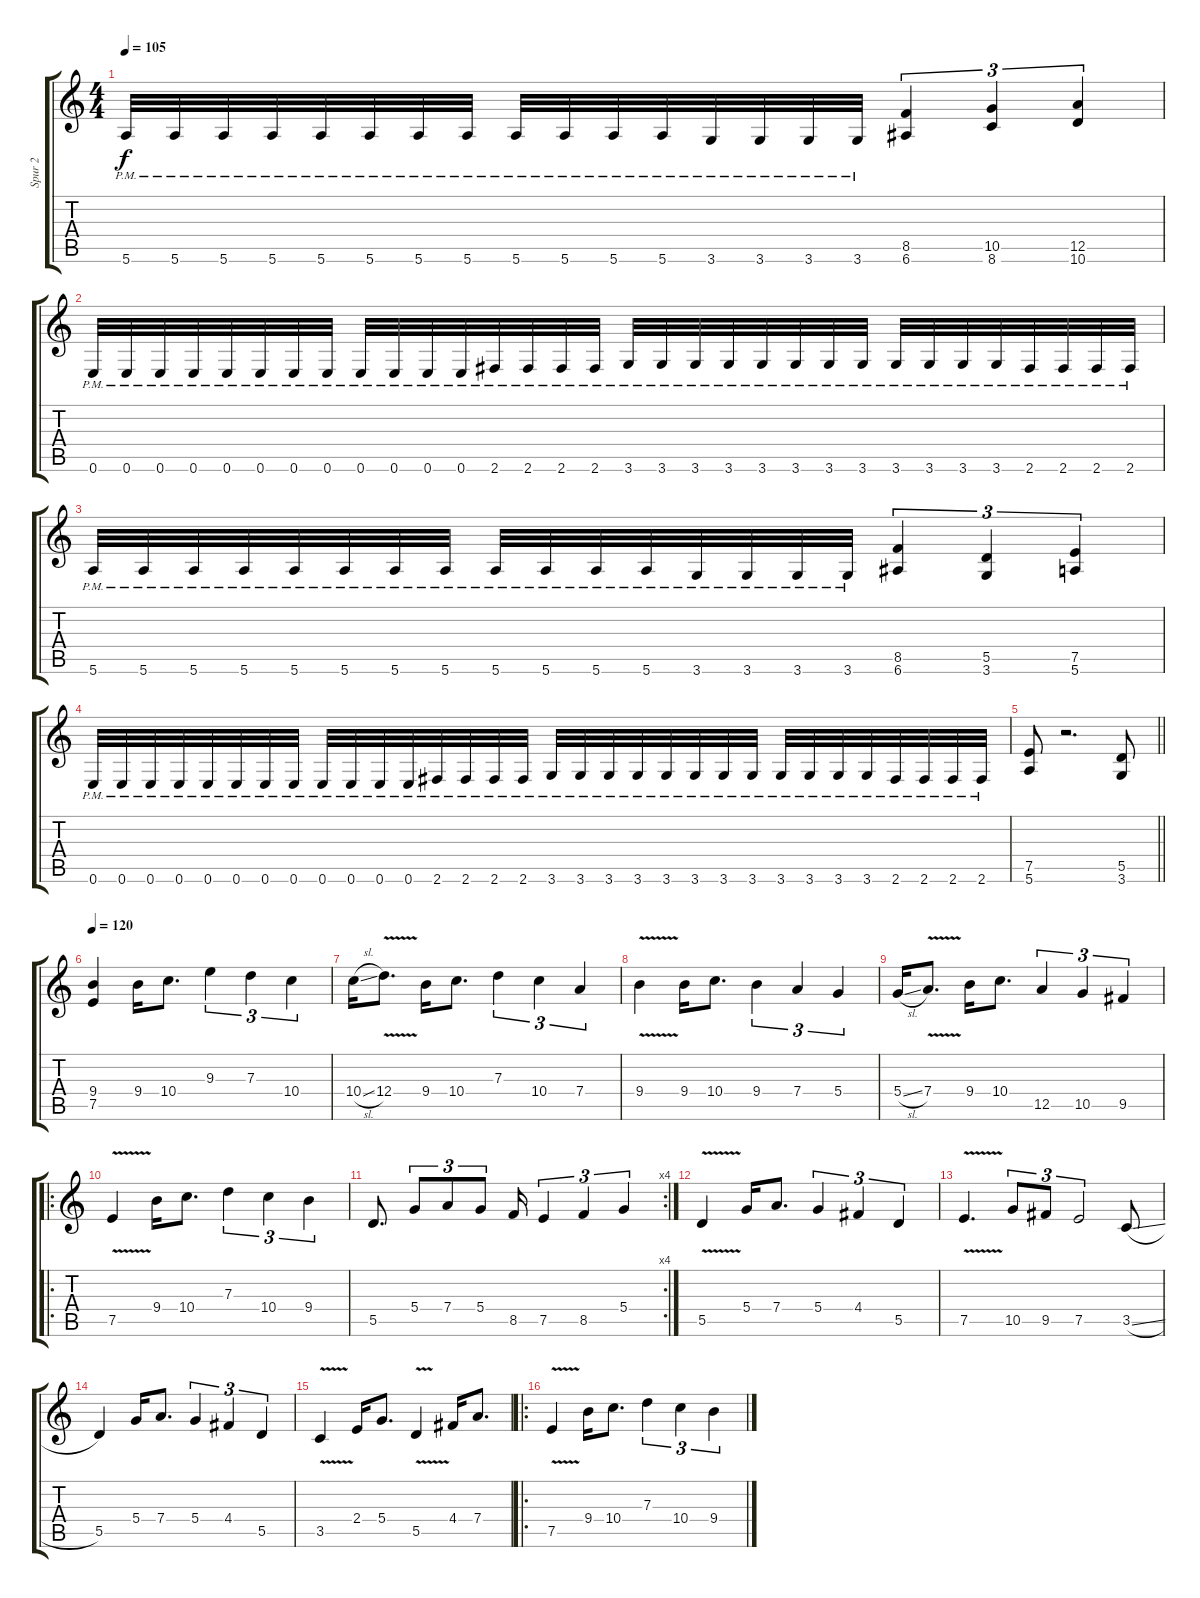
\track ("Spur 2" "Spur 2") {instrument distortionguitar}
\staff {score tabs}
\tuning (E4 B3 G3 D3 A2 E2) {hide}
\ts (4 4)
\tempo 105
\clef g2
\ks c
5.6{pm}.32{dy f} 5.6{pm}.32 5.6{pm}.32 5.6{pm}.32 5.6{pm}.32 5.6{pm}.32 5.6{pm}.32 5.6{pm}.32 5.6{pm}.32 5.6{pm}.32 5.6{pm}.32 5.6{pm}.32 3.6{pm}.32 3.6{pm}.32 3.6{pm}.32 3.6{pm}.32 (8.5 6.6).4{tu (3 2)} (10.5 8.6).4{tu (3 2)} (12.5 10.6).4{tu (3 2)} |
0.6{pm}.32 0.6{pm}.32 0.6{pm}.32 0.6{pm}.32 0.6{pm}.32 0.6{pm}.32 0.6{pm}.32 0.6{pm}.32 0.6{pm}.32 0.6{pm}.32 0.6{pm}.32 0.6{pm}.32 2.6{pm}.32 2.6{pm}.32 2.6{pm}.32 2.6{pm}.32 3.6{pm}.32 3.6{pm}.32 3.6{pm}.32 3.6{pm}.32 3.6{pm}.32 3.6{pm}.32 3.6{pm}.32 3.6{pm}.32 3.6{pm}.32 3.6{pm}.32 3.6{pm}.32 3.6{pm}.32 2.6{pm}.32 2.6{pm}.32 2.6{pm}.32 2.6{pm}.32 |
5.6{pm}.32 5.6{pm}.32 5.6{pm}.32 5.6{pm}.32 5.6{pm}.32 5.6{pm}.32 5.6{pm}.32 5.6{pm}.32 5.6{pm}.32 5.6{pm}.32 5.6{pm}.32 5.6{pm}.32 3.6{pm}.32 3.6{pm}.32 3.6{pm}.32 3.6{pm}.32 (8.5 6.6).4{tu (3 2)} (5.5 3.6).4{tu (3 2)} (7.5 5.6).4{tu (3 2)} |
0.6{pm}.32 0.6{pm}.32 0.6{pm}.32 0.6{pm}.32 0.6{pm}.32 0.6{pm}.32 0.6{pm}.32 0.6{pm}.32 0.6{pm}.32 0.6{pm}.32 0.6{pm}.32 0.6{pm}.32 2.6{pm}.32 2.6{pm}.32 2.6{pm}.32 2.6{pm}.32 3.6{pm}.32 3.6{pm}.32 3.6{pm}.32 3.6{pm}.32 3.6{pm}.32 3.6{pm}.32 3.6{pm}.32 3.6{pm}.32 3.6{pm}.32 3.6{pm}.32 3.6{pm}.32 3.6{pm}.32 2.6{pm}.32 2.6{pm}.32 2.6{pm}.32 2.6{pm}.32 |
\barLineRight lightlight
(7.5 5.6).8 r.2{d} (5.5 3.6).8 |
\tempo 120
(9.4 7.5).4 9.4.16 10.4.8{d} 9.3.4{tu (3 2)} 7.3.4{tu (3 2)} 10.4.4{tu (3 2)} |
10.4{sl}.16 12.4{v}.8{d} 9.4.16 10.4.8{d} 7.3.4{tu (3 2)} 10.4.4{tu (3 2)} 7.4.4{tu (3 2)} |
9.4{v}.4 9.4.16 10.4.8{d} 9.4.4{tu (3 2)} 7.4.4{tu (3 2)} 5.4.4{tu (3 2)} |
5.4{sl}.16 7.4{v}.8{d} 9.4.16 10.4.8{d} 12.5.4{tu (3 2)} 10.5.4{tu (3 2)} 9.5.4{tu (3 2)} |
\ro
7.5{v}.4 9.4.16 10.4.8{d} 7.3.4{tu (3 2)} 10.4.4{tu (3 2)} 9.4.4{tu (3 2)} |
\rc 4
5.5.8{d} 5.4.8{tu (3 2)} 7.4.8{tu (3 2)} 5.4.8{tu (3 2)} 8.5.16 7.5.4{tu (3 2)} 8.5.4{tu (3 2)} 5.4.4{tu (3 2)} |
5.5{v}.4 5.4.16 7.4.8{d} 5.4.4{tu (3 2)} 4.4.4{tu (3 2)} 5.5.4{tu (3 2)} |
7.5{v}.4{d} 10.5.8{tu (3 2)} 9.5.8{tu (3 2)} 7.5.2{tu (3 2)} 3.5{sl}.8 |
5.5.4 5.4.16 7.4.8{d} 5.4.4{tu (3 2)} 4.4.4{tu (3 2)} 5.5.4{tu (3 2)} |
3.5{v}.4 2.4.16 5.4.8{d} 5.5{v}.4 4.4.16 7.4.8{d} |
\ro
7.5{v}.4 9.4.16 10.4.8{d} 7.3.4{tu (3 2)} 10.4.4{tu (3 2)} 9.4.4{tu (3 2)}
